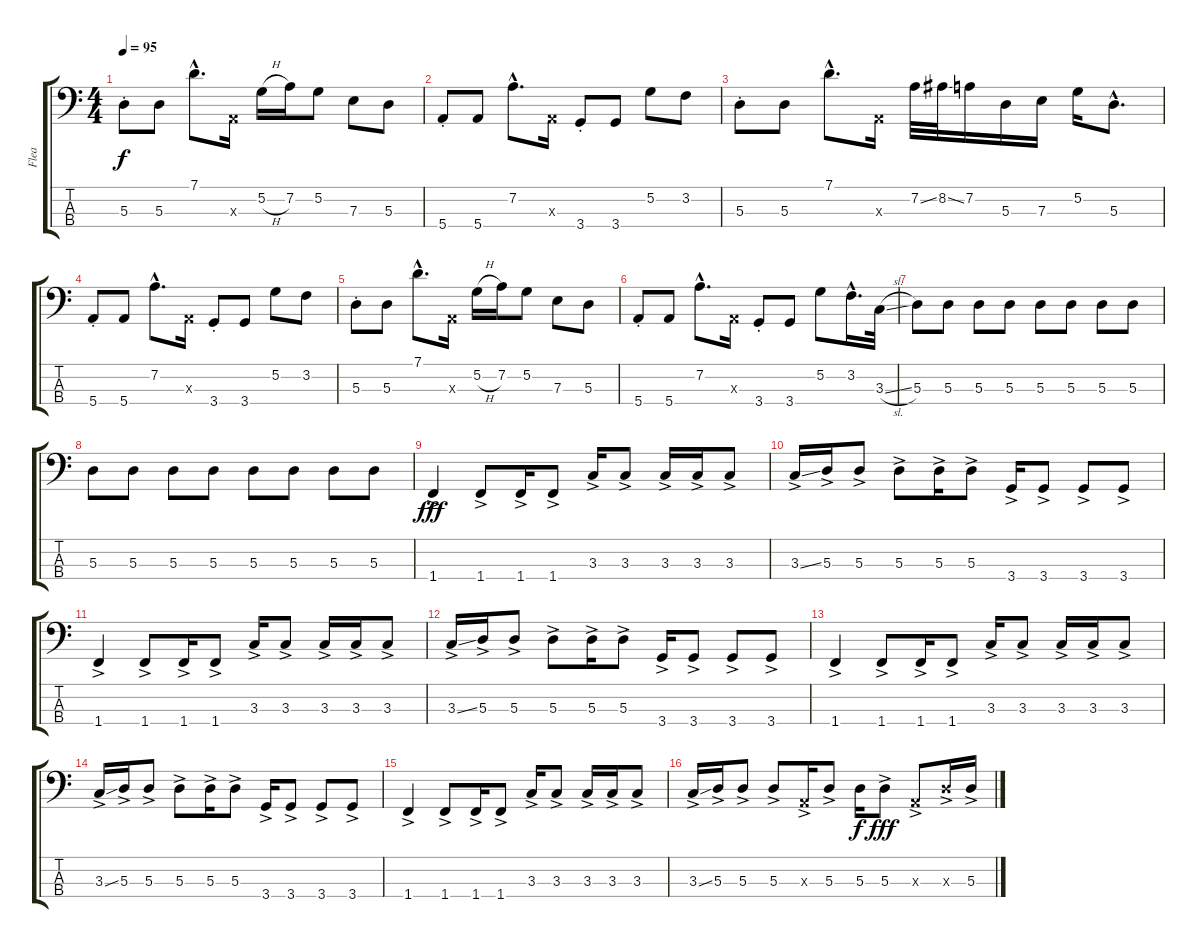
\track ("Flea" "Flea") {instrument electricbassfinger}
\staff {score tabs}
\tuning (G2 D2 A1 E1) {hide}
\ts (4 4)
\tempo 95
\clef f4
\ks c
5.3{st}.8{dy f} 5.3.8 7.1{hac}.8{d} 0.3{x}.16 5.2{h}.16 7.2.16 5.2.8 7.3.8 5.3.8 |
5.4{st}.8 5.4.8 7.2{hac}.8{d} 0.3{x}.16 3.4{st}.8 3.4.8 5.2.8 3.2.8 |
5.3{st}.8 5.3.8 7.1{hac}.8{d} 0.3{x}.16 7.2{ss}.32 8.2{ss}.32 7.2.16 5.3.16 7.3.16 5.2.16 5.3{hac}.8{d} |
5.4{st}.8 5.4.8 7.2{hac}.8{d} 0.3{x}.16 3.4{st}.8 3.4.8 5.2.8 3.2.8 |
5.3{st}.8 5.3.8 7.1{hac}.8{d} 0.3{x}.16 5.2{h}.16 7.2.16 5.2.8 7.3.8 5.3.8 |
5.4{st}.8 5.4.8 7.2{hac}.8{d} 0.3{x}.16 3.4{st}.8 3.4.8 5.2.8 3.2{hac}.16{d} 3.3{sl}.32 |
5.3.8 5.3.8 5.3.8 5.3.8 5.3.8 5.3.8 5.3.8 5.3.8 |
5.3.8 5.3.8 5.3.8 5.3.8 5.3.8 5.3.8 5.3.8 5.3.8 |
1.4{ac}.4{dy fff} 1.4{ac}.8 1.4{ac}.16 1.4{ac}.8 3.3{ac}.16 3.3{ac}.8 3.3{ac}.16 3.3{ac}.16 3.3{ac}.8 |
3.3{ss ac}.16 5.3{ac}.16 5.3{ac}.8 5.3{ac}.8 5.3{ac}.16 5.3{ac}.8 3.4{ac}.16 3.4{ac}.8 3.4{ac}.8 3.4{ac}.8 |
1.4{ac}.4 1.4{ac}.8 1.4{ac}.16 1.4{ac}.8 3.3{ac}.16 3.3{ac}.8 3.3{ac}.16 3.3{ac}.16 3.3{ac}.8 |
3.3{ss ac}.16 5.3{ac}.16 5.3{ac}.8 5.3{ac}.8 5.3{ac}.16 5.3{ac}.8 3.4{ac}.16 3.4{ac}.8 3.4{ac}.8 3.4{ac}.8 |
1.4{ac}.4 1.4{ac}.8 1.4{ac}.16 1.4{ac}.8 3.3{ac}.16 3.3{ac}.8 3.3{ac}.16 3.3{ac}.16 3.3{ac}.8 |
3.3{ss ac}.16 5.3{ac}.16 5.3{ac}.8 5.3{ac}.8 5.3{ac}.16 5.3{ac}.8 3.4{ac}.16 3.4{ac}.8 3.4{ac}.8 3.4{ac}.8 |
1.4{ac}.4 1.4{ac}.8 1.4{ac}.16 1.4{ac}.8 3.3{ac}.16 3.3{ac}.8 3.3{ac}.16 3.3{ac}.16 3.3{ac}.8 |
3.3{ss ac}.16 5.3{ac}.16 5.3{ac}.8 5.3{ac}.8 0.3{ac x}.16 5.3{ac}.8 5.3.16{dy f} 5.3{ac}.8{dy fff} 0.3{ac x}.8 5.3{ac x}.16 5.3{ac}.16
